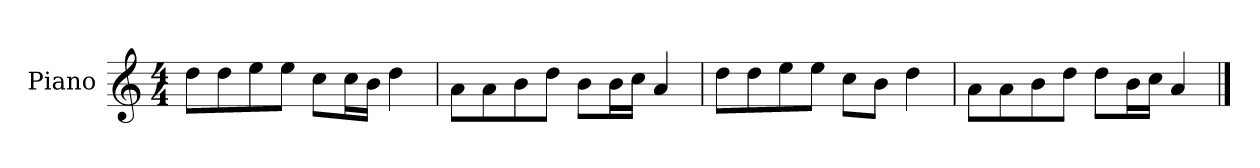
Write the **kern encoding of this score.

**kern
*part1
*staff1
*I"Piano
*I'P-no
*clefG2
*k[]
*M4/4
*MM90
=1
8dd\L
8dd\
8ee\
8ee\J
8cc\L
16cc\L
16b\JJ
4dd\
=2
8a\L
8a\
8b\
8dd\J
8b\L
16b\L
16cc\JJ
4a/
=3
8dd\L
8dd\
8ee\
8ee\J
8cc\L
8b\J
4dd\
=4
8a\L
8a\
8b\
8dd\J
8dd\L
16b\L
16cc\JJ
4a/
==
*-
